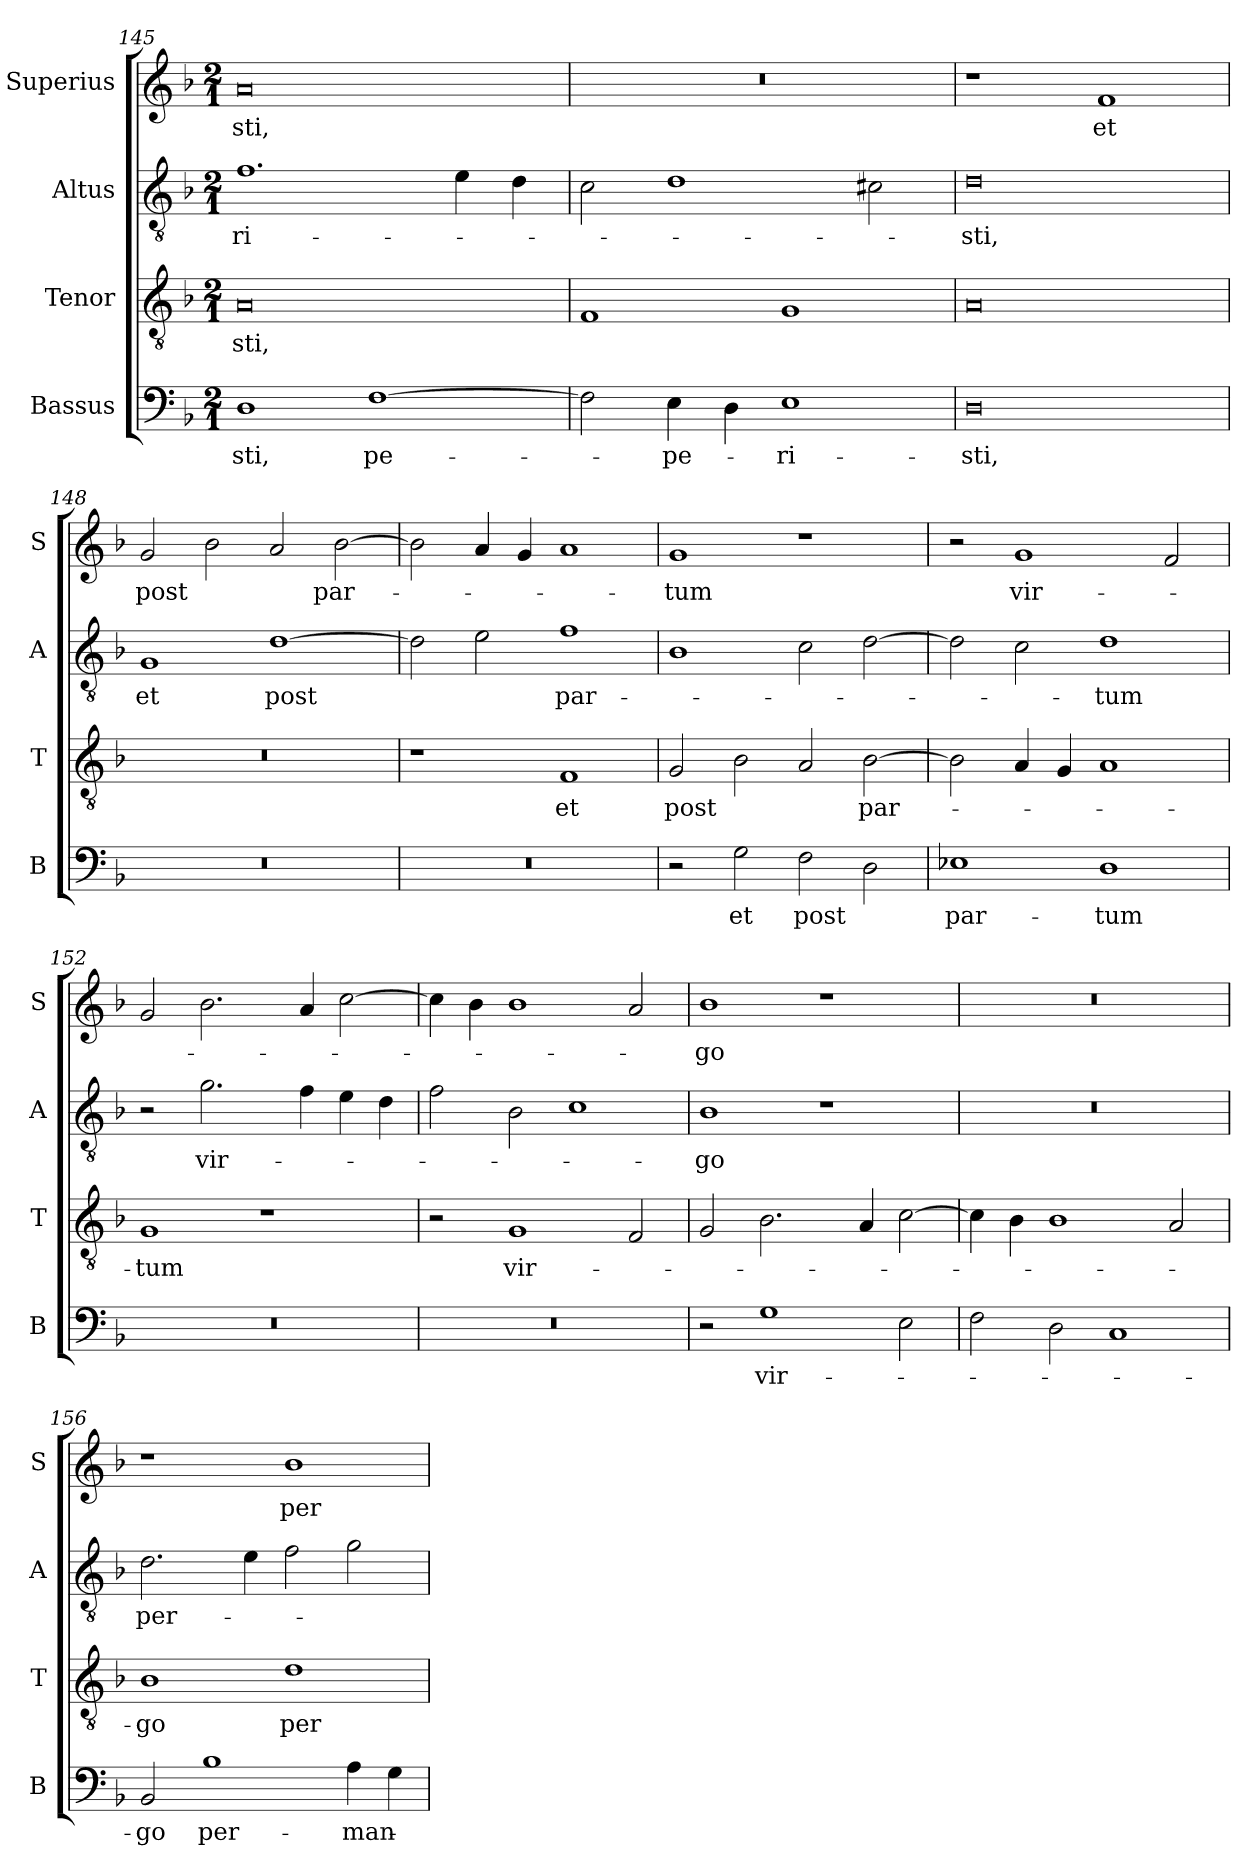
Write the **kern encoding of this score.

**kern	**text	**kern	**text	**kern	**text	**kern	**text
*part4	*part4	*part3	*part3	*part2	*part2	*part1	*part1
*staff4	*staff4	*staff3	*staff3	*staff2	*staff2	*staff1	*staff1
*I"Bassus	*	*I"Tenor	*	*I"Altus	*	*I"Superius	*
*I'B	*	*I'T	*	*I'A	*	*I'S	*
*clefF4	*	*clefGv2	*	*clefGv2	*	*clefG2	*
*k[b-]	*	*k[b-]	*	*k[b-]	*	*k[b-]	*
*M2/1	*	*M2/1	*	*M2/1	*	*M2/1	*
=145	=145	=145	=145	=145	=145	=145	=145
1D	-sti,	0A	-sti,	1.f	-ri-	0a	-sti,
[1F	pe-	.	.	.	.	.	.
.	.	.	.	4e\	.	.	.
.	.	.	.	4d\	.	.	.
=146	=146	=146	=146	=146	=146	=146	=146
2F\]	.	1F	.	2c\	.	0r	.
4E\	-pe-	.	.	1d	.	.	.
4D\	.	.	.	.	.	.	.
1E	-ri-	1G	.	.	.	.	.
.	.	.	.	2c#X\	.	.	.
=147	=147	=147	=147	=147	=147	=147	=147
0D	-sti,	0A	.	0d	-sti,	1r	.
.	.	.	.	.	.	1f	et
=148	=148	=148	=148	=148	=148	=148	=148
0r	.	0r	.	1G	et	2g/	post
.	.	.	.	.	.	2b-\	.
.	.	.	.	[1d	post	2a/	.
.	.	.	.	.	.	[2b-\	par-
=149	=149	=149	=149	=149	=149	=149	=149
0r	.	1r	.	2d\]	.	2b-\]	.
.	.	.	.	2e\	.	4a/	.
.	.	.	.	.	.	4g/	.
.	.	1F	et	1f	par-	1a	.
=150	=150	=150	=150	=150	=150	=150	=150
2r	.	2G/	post	1B-	.	1g	-tum
2G\	et	2B-\	.	.	.	.	.
2F\	post	2A/	.	2c\	.	1r	.
2D\	.	[2B-\	par-	[2d\	.	.	.
=151	=151	=151	=151	=151	=151	=151	=151
1E-X	par-	2B-\]	.	2d\]	.	2r	.
.	.	4A/	.	2c\	.	1g	vir-
.	.	4G/	.	.	.	.	.
1D	-tum	1A	.	1d	-tum	.	.
.	.	.	.	.	.	2f/	.
=152	=152	=152	=152	=152	=152	=152	=152
0r	.	1G	-tum	2r	.	2g/	.
.	.	.	.	2.g\	vir-	2.b-\	.
.	.	1r	.	.	.	.	.
.	.	.	.	4f\	.	4a/	.
.	.	.	.	4e\	.	[2cc\	.
.	.	.	.	4d\	.	.	.
=153	=153	=153	=153	=153	=153	=153	=153
0r	.	2r	.	2f\	.	4cc\]	.
.	.	.	.	.	.	4b-\	.
.	.	1G	vir-	2B-\	.	1b-	.
.	.	.	.	1c	.	.	.
.	.	2F/	.	.	.	2a/	.
=154	=154	=154	=154	=154	=154	=154	=154
2r	.	2G/	.	1B-	-go	1b-	-go
1G	vir-	2.B-\	.	.	.	.	.
.	.	.	.	1r	.	1r	.
.	.	4A/	.	.	.	.	.
2E\	.	[2c\	.	.	.	.	.
=155	=155	=155	=155	=155	=155	=155	=155
2F\	.	4c\]	.	0r	.	0r	.
.	.	4B-\	.	.	.	.	.
2D\	.	1B-	.	.	.	.	.
1C	.	.	.	.	.	.	.
.	.	2A/	.	.	.	.	.
=156	=156	=156	=156	=156	=156	=156	=156
2BB-/	-go	1B-	-go	2.d\	per-	1r	.
1B-	per-	.	.	.	.	.	.
.	.	.	.	4e\	.	.	.
.	.	1d	per-	2f\	.	1b-	per-
4A\	-man-	.	.	2g\	.	.	.
4G\	.	.	.	.	.	.	.
=	=	=	=	=	=	=	=
*-	*-	*-	*-	*-	*-	*-	*-
